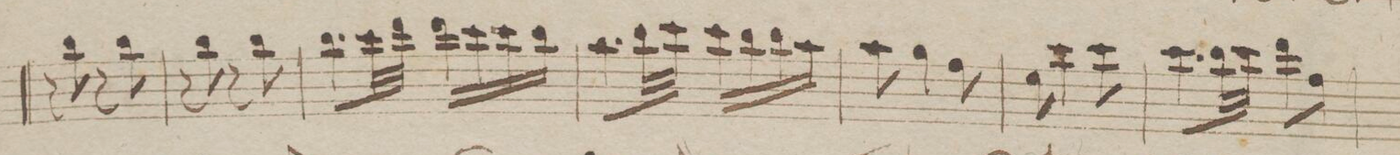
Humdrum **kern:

**kern	**dynam
*I"Violio 1mo	*
*clefG2	*
*k[b-]	*
*M2/4	*
8r	.
8bb-\	.
8r	.
8bb-\	.
=134	=134
8r	.
8bb-\	.
8r	.
8bb-\	.
=135	=135
8.bb-\L	.
32ccc\LL	.
32ddd\JJJ	.
16ddd\LL	.
16ccc\	.
16ccc\	.
16bb-\JJ	.
=136	=136
8.aa\L	.
32bb-\LL	.
32ccc\JJJ	.
16ccc\LL	.
16bb-\	.
16bb-\	.
16aa\JJ	.
=137	=137
8aa\	.
4gg\	.
8ff\	.
=138	=138
8ee\	.
4ccc\	.
8ccc\	.
=139	=139
8.ccc\L	.
32bb-\LL	.
32ccc\JJJ	.
8ddd\L	.
8ff\J	.
=140	=140
*-	*-
